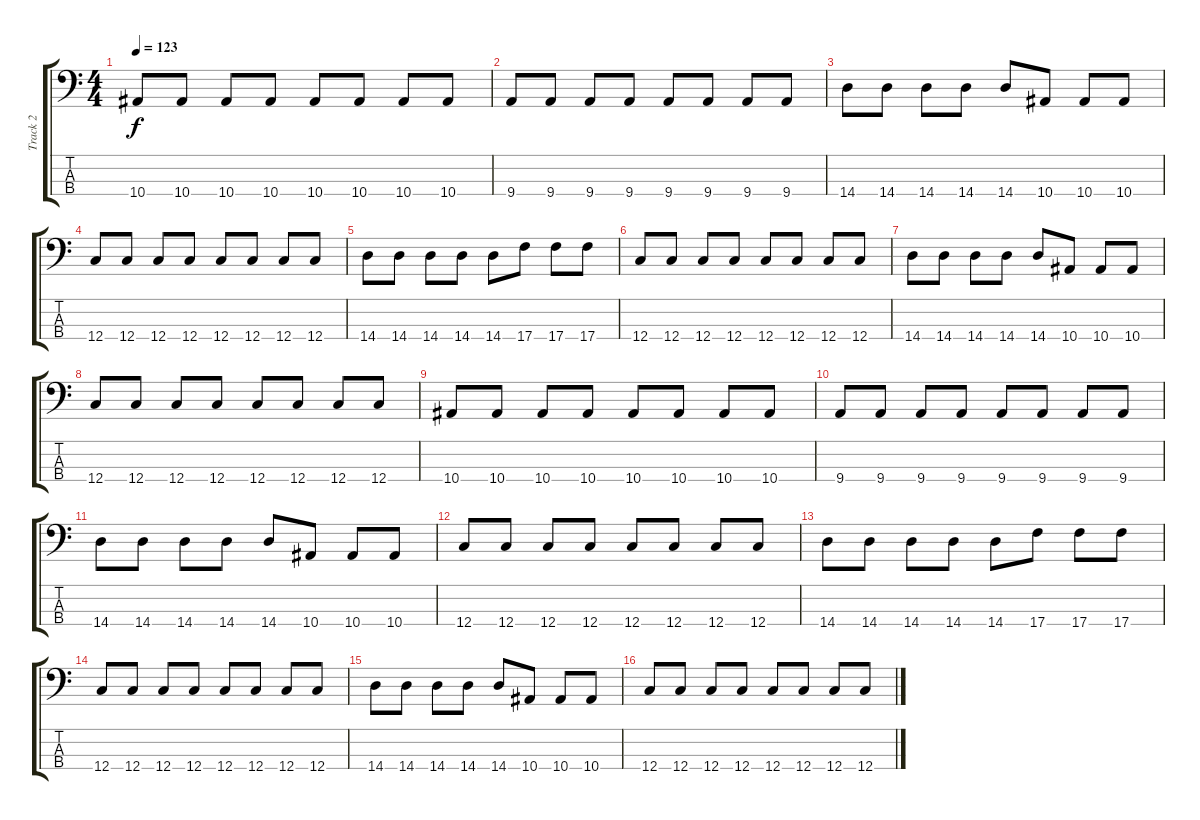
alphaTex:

\track ("Track 2" "Track 2") {instrument electricbassfinger}
\staff {score tabs}
\tuning (F2 C2 G1 C1) {hide}
\ts (4 4)
\tempo 123
\clef f4
\ks c
10.4.8{dy f} 10.4.8 10.4.8 10.4.8 10.4.8 10.4.8 10.4.8 10.4.8 |
9.4.8 9.4.8 9.4.8 9.4.8 9.4.8 9.4.8 9.4.8 9.4.8 |
14.4.8 14.4.8 14.4.8 14.4.8 14.4.8 10.4.8 10.4.8 10.4.8 |
12.4.8 12.4.8 12.4.8 12.4.8 12.4.8 12.4.8 12.4.8 12.4.8 |
14.4.8 14.4.8 14.4.8 14.4.8 14.4.8 17.4.8 17.4.8 17.4.8 |
12.4.8 12.4.8 12.4.8 12.4.8 12.4.8 12.4.8 12.4.8 12.4.8 |
14.4.8 14.4.8 14.4.8 14.4.8 14.4.8 10.4.8 10.4.8 10.4.8 |
12.4.8 12.4.8 12.4.8 12.4.8 12.4.8 12.4.8 12.4.8 12.4.8 |
10.4.8 10.4.8 10.4.8 10.4.8 10.4.8 10.4.8 10.4.8 10.4.8 |
9.4.8 9.4.8 9.4.8 9.4.8 9.4.8 9.4.8 9.4.8 9.4.8 |
14.4.8 14.4.8 14.4.8 14.4.8 14.4.8 10.4.8 10.4.8 10.4.8 |
12.4.8 12.4.8 12.4.8 12.4.8 12.4.8 12.4.8 12.4.8 12.4.8 |
14.4.8 14.4.8 14.4.8 14.4.8 14.4.8 17.4.8 17.4.8 17.4.8 |
12.4.8 12.4.8 12.4.8 12.4.8 12.4.8 12.4.8 12.4.8 12.4.8 |
14.4.8 14.4.8 14.4.8 14.4.8 14.4.8 10.4.8 10.4.8 10.4.8 |
12.4.8 12.4.8 12.4.8 12.4.8 12.4.8 12.4.8 12.4.8 12.4.8
